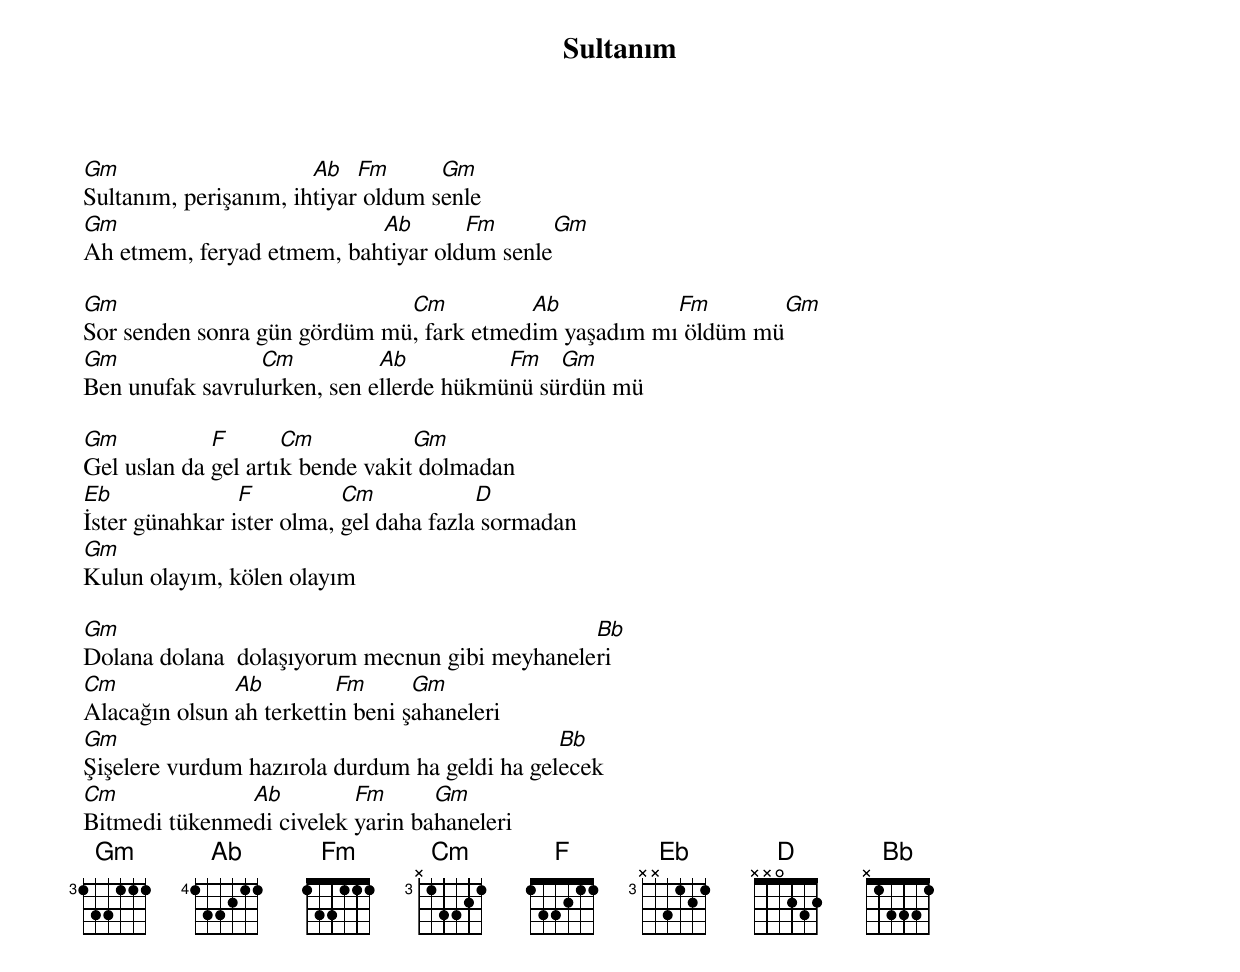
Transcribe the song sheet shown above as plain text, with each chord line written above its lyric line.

{title: Sultanım}
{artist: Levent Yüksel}

Gm                     Ab   Fm      Gm
Sultanım, perişanım, ihtiyar oldum senle
Gm                         Ab       Fm      Gm
Ah etmem, feryad etmem, bahtiyar oldum senle

Gm                            Cm          Ab           Fm        Gm
Sor senden sonra gün gördüm mü, fark etmedim yaşadım mı öldüm mü
Gm               Cm          Ab          Fm   Gm
Ben unufak savrulurken, sen ellerde hükmünü sürdün mü

Gm           F       Cm           Gm
Gel uslan da gel artık bende vakit dolmadan
Eb              F          Cm            D
İster günahkar ister olma, gel daha fazla sormadan
Gm
Kulun olayım, kölen olayım

Gm                                              Bb
Dolana dolana  dolaşıyorum mecnun gibi meyhaneleri
Cm             Ab         Fm      Gm
Alacağın olsun ah terkettin beni şahaneleri
Gm                                             Bb
Şişelere vurdum hazırola durdum ha geldi ha gelecek
Cm             Ab         Fm      Gm
Bitmedi tükenmedi civelek yarin bahaneleri
